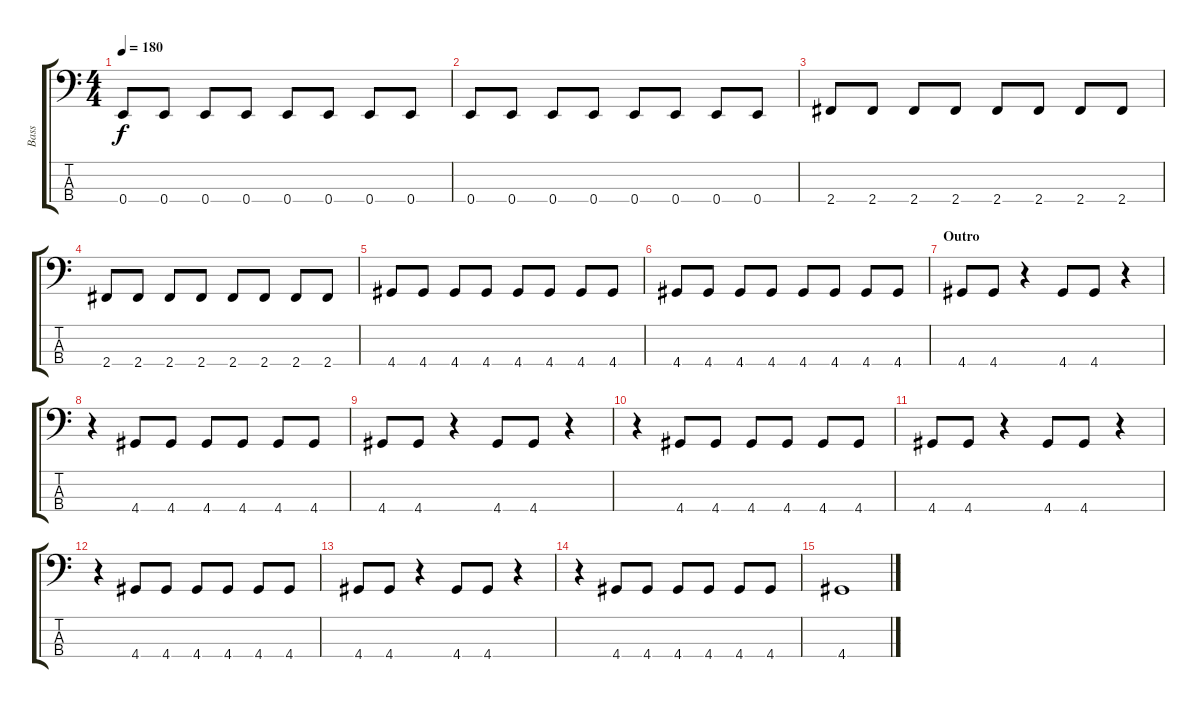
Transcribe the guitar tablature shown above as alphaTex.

\track ("Bass" "Bass") {instrument electricbasspick}
\staff {score tabs}
\tuning (G2 D2 A1 E1) {hide}
\ts (4 4)
\tempo 180
\clef f4
\ks c
0.4.8{dy f} 0.4.8 0.4.8 0.4.8 0.4.8 0.4.8 0.4.8 0.4.8 |
0.4.8 0.4.8 0.4.8 0.4.8 0.4.8 0.4.8 0.4.8 0.4.8 |
2.4.8 2.4.8 2.4.8 2.4.8 2.4.8 2.4.8 2.4.8 2.4.8 |
2.4.8 2.4.8 2.4.8 2.4.8 2.4.8 2.4.8 2.4.8 2.4.8 |
4.4.8 4.4.8 4.4.8 4.4.8 4.4.8 4.4.8 4.4.8 4.4.8 |
4.4.8 4.4.8 4.4.8 4.4.8 4.4.8 4.4.8 4.4.8 4.4.8 |
\section ("" "Outro")
4.4.8 4.4.8 r.4 4.4.8 4.4.8 r.4 |
r.4 4.4.8 4.4.8 4.4.8 4.4.8 4.4.8 4.4.8 |
4.4.8 4.4.8 r.4 4.4.8 4.4.8 r.4 |
r.4 4.4.8 4.4.8 4.4.8 4.4.8 4.4.8 4.4.8 |
4.4.8 4.4.8 r.4 4.4.8 4.4.8 r.4 |
r.4 4.4.8 4.4.8 4.4.8 4.4.8 4.4.8 4.4.8 |
4.4.8 4.4.8 r.4 4.4.8 4.4.8 r.4 |
r.4 4.4.8 4.4.8 4.4.8 4.4.8 4.4.8 4.4.8 |
4.4.1
